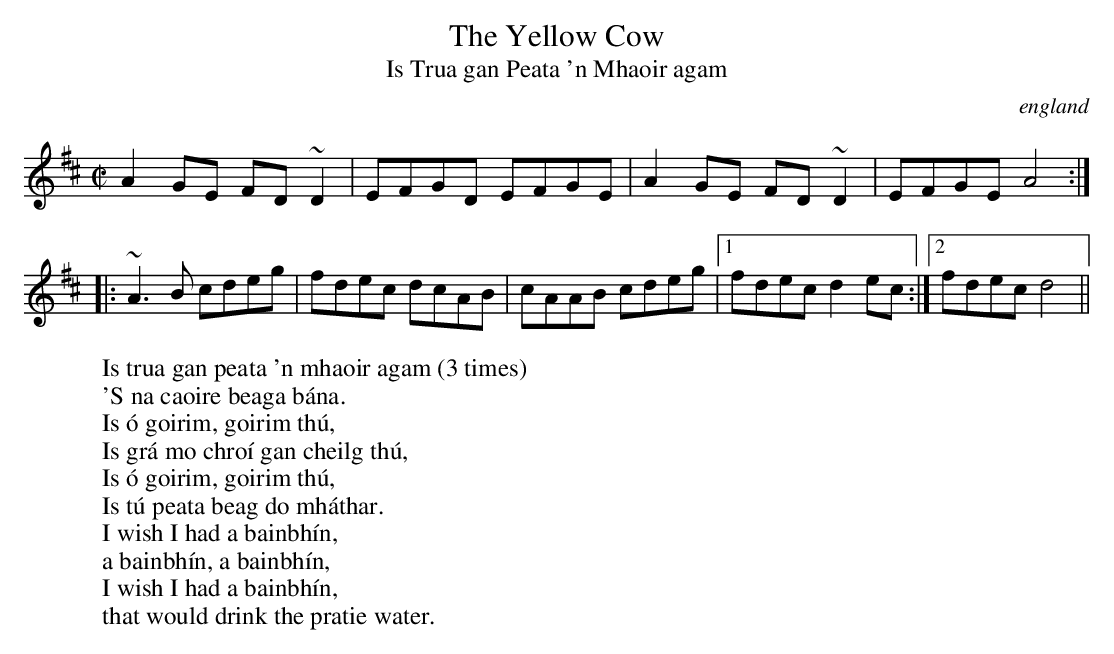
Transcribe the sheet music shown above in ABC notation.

X:1
T:Yellow Cow, The
T:Is Trua gan Peata 'n Mhaoir agam
O:england
M:C|
W:Is trua gan peata 'n mhaoir agam (3 times)
W:'S na caoire beaga b\'ana.
W:  Is \'o goirim, goirim th\'u,
W:  Is gr\'a mo chro\'i gan cheilg th\'u,
W:  Is \'o goirim, goirim th\'u,
W:  Is t\'u peata beag do mh\'athar.
W:I wish I had a bainbh\'in,
W:a bainbh\'in, a bainbh\'in,
W:I wish I had a bainbh\'in,
W:that would drink the pratie water.
K:D
A2GE FD~D2|EFGD EFGE|A2GE FD~D2|EFGE A4:|
|:~A3B cdeg|fdec dcAB|cAAB cdeg|1 fdec d2ec:|2 fdec d4||
